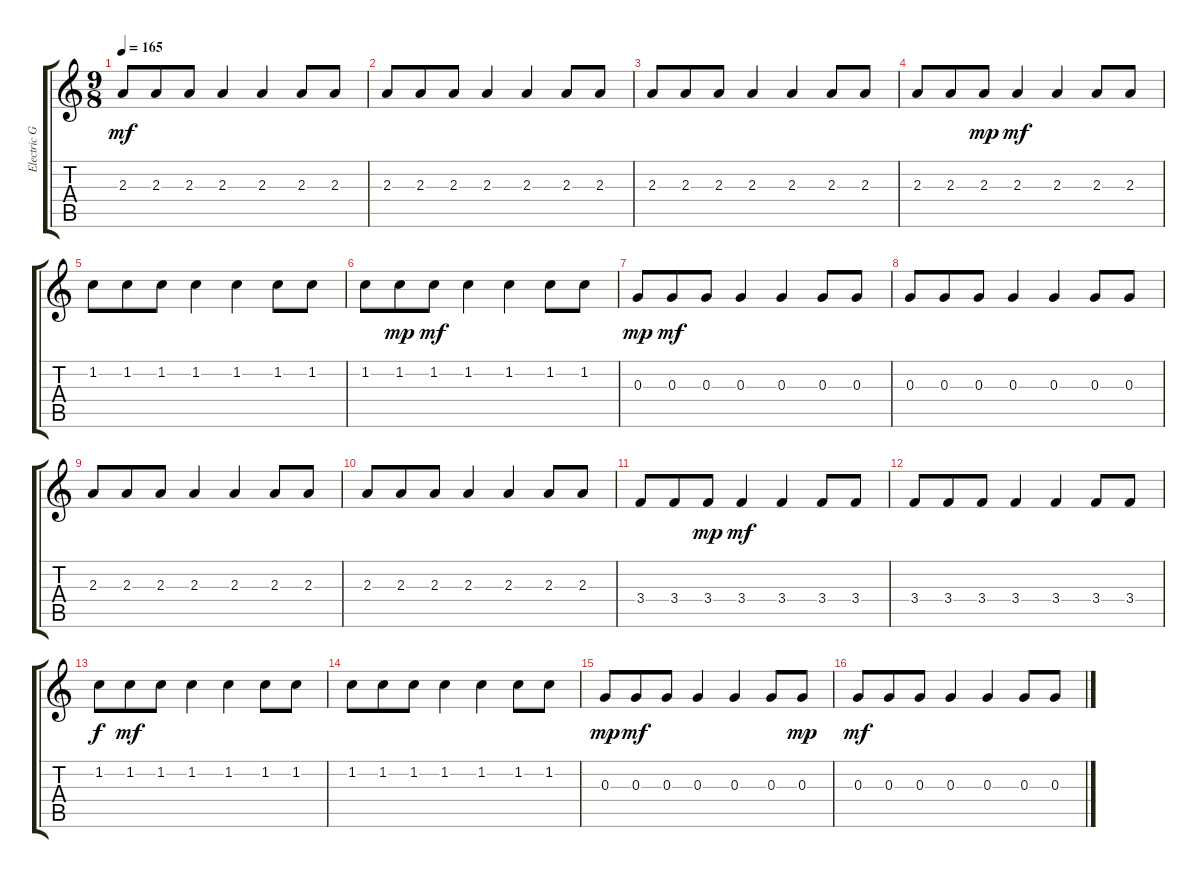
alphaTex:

\track ("Electric Guitar" "Electric G") {instrument overdrivenguitar}
\staff {score tabs}
\tuning (E4 B3 G3 D3 A2 E2) {hide}
\ts (9 8)
\tempo 165
\clef g2
\ks c
2.3.8{dy mf} 2.3.8 2.3.8 2.3.4 2.3.4 2.3.8 2.3.8 |
2.3.8 2.3.8 2.3.8 2.3.4 2.3.4 2.3.8 2.3.8 |
2.3.8 2.3.8 2.3.8 2.3.4 2.3.4 2.3.8 2.3.8 |
2.3.8 2.3.8 2.3.8{dy mp} 2.3.4{dy mf} 2.3.4 2.3.8 2.3.8 |
1.2.8 1.2.8 1.2.8 1.2.4 1.2.4 1.2.8 1.2.8 |
1.2.8 1.2.8{dy mp} 1.2.8{dy mf} 1.2.4 1.2.4 1.2.8 1.2.8 |
0.3.8{dy mp} 0.3.8{dy mf} 0.3.8 0.3.4 0.3.4 0.3.8 0.3.8 |
0.3.8 0.3.8 0.3.8 0.3.4 0.3.4 0.3.8 0.3.8 |
2.3.8 2.3.8 2.3.8 2.3.4 2.3.4 2.3.8 2.3.8 |
2.3.8 2.3.8 2.3.8 2.3.4 2.3.4 2.3.8 2.3.8 |
3.4.8 3.4.8 3.4.8{dy mp} 3.4.4{dy mf} 3.4.4 3.4.8 3.4.8 |
3.4.8 3.4.8 3.4.8 3.4.4 3.4.4 3.4.8 3.4.8 |
1.2.8{dy f} 1.2.8{dy mf} 1.2.8 1.2.4 1.2.4 1.2.8 1.2.8 |
1.2.8 1.2.8 1.2.8 1.2.4 1.2.4 1.2.8 1.2.8 |
0.3.8{dy mp} 0.3.8{dy mf} 0.3.8 0.3.4 0.3.4 0.3.8 0.3.8{dy mp} |
0.3.8{dy mf} 0.3.8 0.3.8 0.3.4 0.3.4 0.3.8 0.3.8
